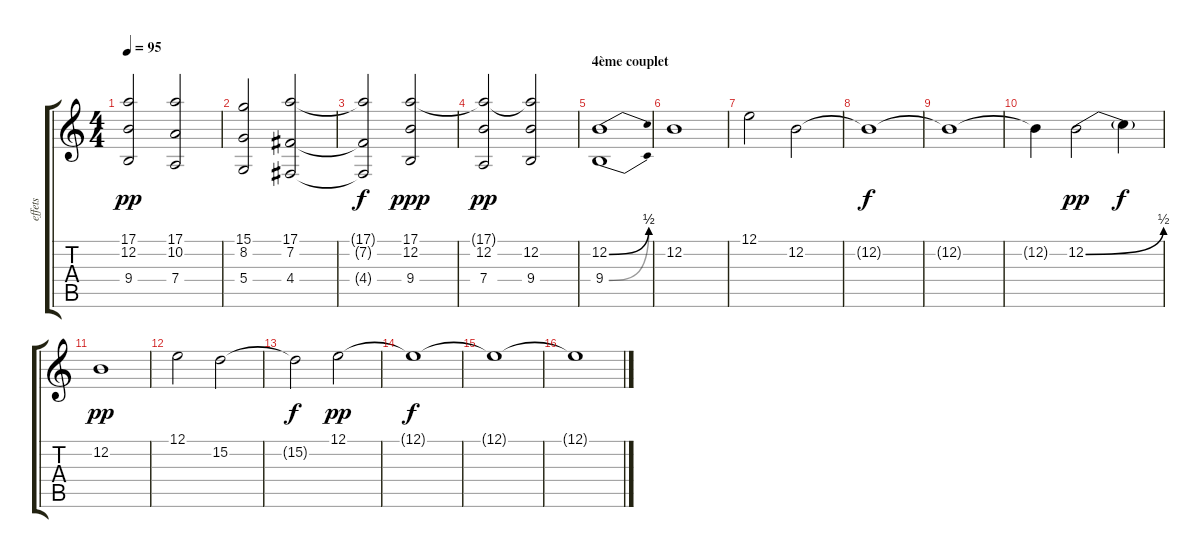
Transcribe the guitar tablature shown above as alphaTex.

\track ("effets" "effets") {instrument choiraahs}
\staff {score tabs}
\tuning (E4 B3 G3 D3 A2 E2) {hide}
\ts (4 4)
\tempo 95
\clef g2
\ks c
(17.1{t} 12.2{t} 9.4{t}).2{dy pp} (17.1 10.2 7.4).2 |
(15.1 8.2 5.4).2 (17.1 7.2 4.4).2 |
(17.1{t} 7.2{t} 4.4{t}).2{dy f} (17.1 12.2 9.4).2{dy ppp} |
(17.1{t} 12.2 7.4).2{dy pp} (17.1{t} 12.2 9.4).2 |
\section ("" "4ème couplet")
(12.2{be (bend 0 0 60 2)} 9.4{be (bend 0 0 60 2)}).1 |
12.2.1 |
12.1.2 12.2.2 |
12.2{t}.1{dy f} |
12.2{t}.1 |
12.2{t}.4 12.2{be (bend 0 0 60 2)}.2{dy pp} 12.2{t}.4{dy f} |
12.2.1{dy pp} |
12.1.2 15.2.2 |
15.2{t}.2{dy f} 12.1.2{dy pp} |
12.1{t}.1{dy f} |
12.1{t}.1 |
12.1{t}.1
